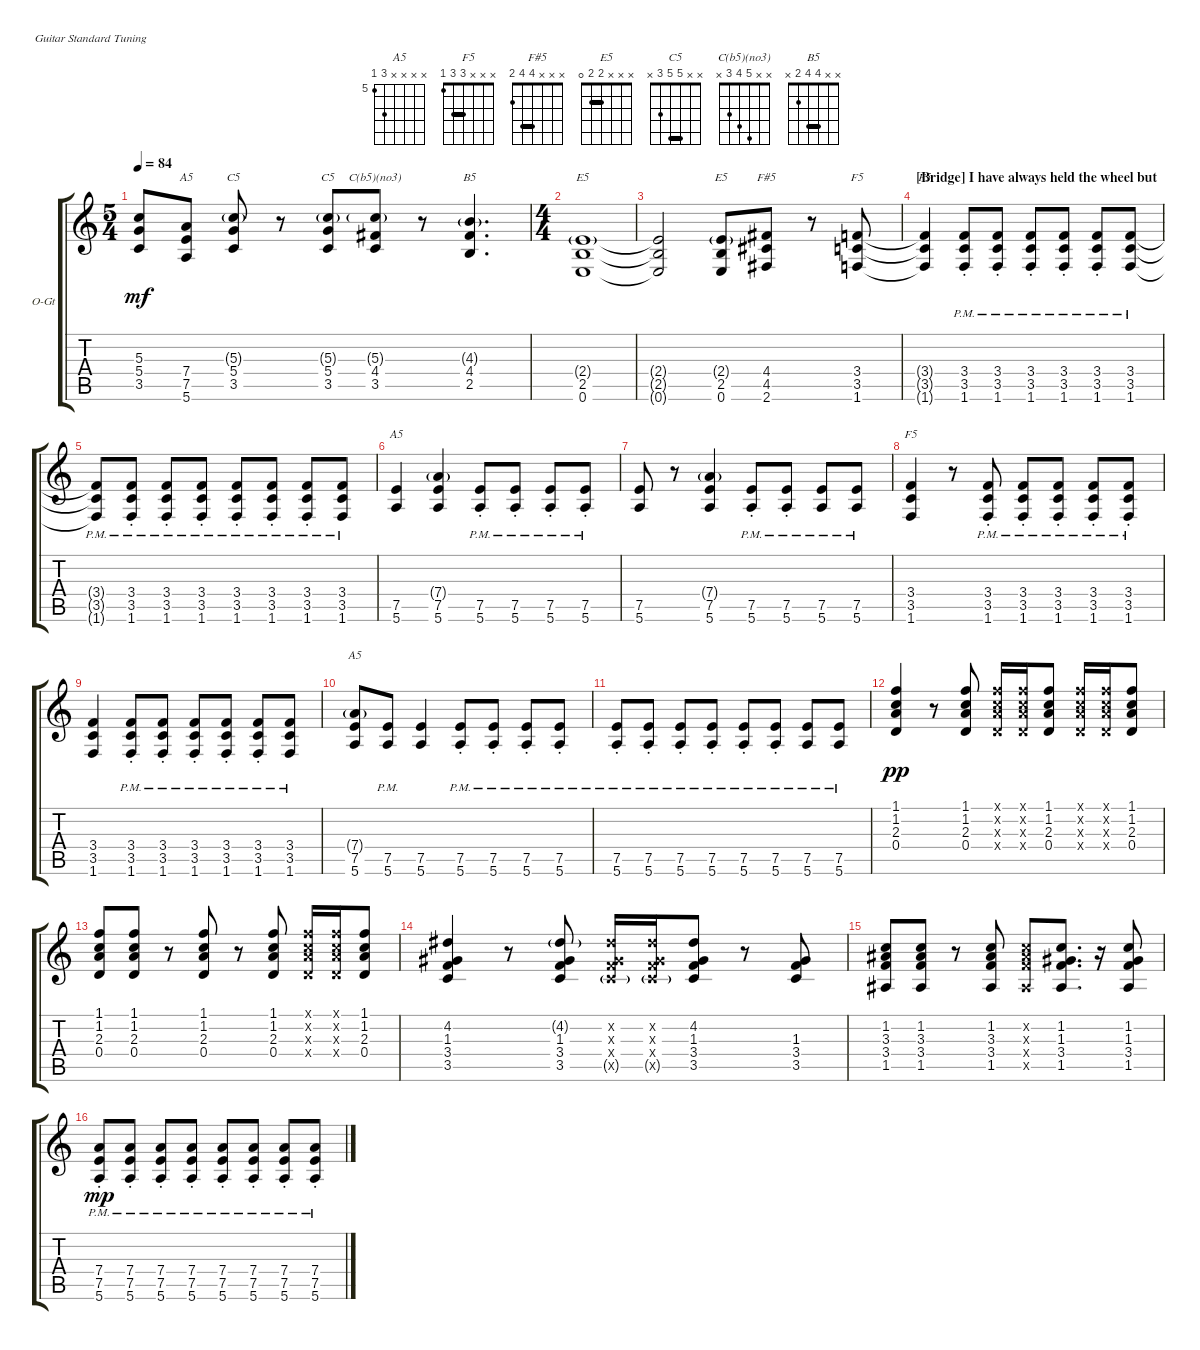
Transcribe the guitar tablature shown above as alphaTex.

\defaultSystemsLayout 4
\bracketExtendMode groupsimilarinstruments
\firstSystemTrackNameOrientation horizontal
\otherSystemsTrackNameOrientation horizontal
\track ("Overdrive Guitar" "O-Gt") {instrument overdrivenguitar}
\staff {score tabs}
\tuning (E4 B3 G3 D3 A2 E2)
\chord ("A5" x x x 7 7 5) {firstfret 5 barre 7}
\chord ("F5" x x x 3 3 1) {barre 3}
\chord ("F#5" x x x 4 4 2) {barre 4}
\chord ("E5" x x x 2 2 0) {barre 2}
\chord ("C5" x x x 5 3 x)
\chord ("C5" x x 5 5 3 x) {barre 5}
\chord ("C(b5)(no3)" x x 5 4 3 x)
\chord ("B5" x x 4 4 2 x) {barre 4}
\chord ("A5" x x x x 7 5) {firstfret 5}
\ts (5 4)
\tempo 84
\clef g2
\ks aminor
(3.5{t} 5.4{t} 5.3{t}).8{dy mf} (7.4 5.6 7.5).8{ch "A5"} (3.5 5.4 5.3{g}).8{ch "C5"} r.8 (3.5 5.4 5.3{g}).8{ch "C5"} (4.4 3.5 5.3{g}).8{ch "C(b5)(no3)"} r.8 (2.5 4.3{g} 4.4).4{d ch "B5"} |
\ts (4 4)
(2.4{g} 2.5 0.6).1{ch "E5"} |
(2.4{t} 2.5{t} 0.6{t}).2 (2.4{g} 0.6 2.5).8{ch "E5"} (4.4 2.6 4.5).8{ch "F#5"} r.8 (3.4 1.6 3.5).8{ch "F5"} |
\section ("" "[Bridge] I have always held the wheel but ")
(3.4{t} 1.6{t} 3.5{t}).4{ch "F5"} (3.4{pm st} 1.6{pm st} 3.5{pm st}).8 (3.4{pm st} 1.6{pm st} 3.5{pm st}).8 (3.4{pm st} 1.6{pm st} 3.5{pm st}).8 (3.4{pm st} 1.6{pm st} 3.5{pm st}).8 (3.4{pm st} 1.6{pm st} 3.5{pm st}).8 (3.4{pm} 1.6{pm} 3.5{pm}).8 |
(3.4{pm t} 1.6{pm t} 3.5{pm t}).8 (3.4{pm st} 1.6{pm st} 3.5{pm st}).8 (3.4{pm st} 1.6{pm st} 3.5{pm st}).8 (3.4{pm st} 1.6{pm st} 3.5{pm st}).8 (3.4{pm st} 1.6{pm st} 3.5{pm st}).8 (3.4{pm st} 1.6{pm st} 3.5{pm st}).8 (3.4{pm st} 1.6{pm st} 3.5{pm st}).8 (3.4{pm} 1.6{pm} 3.5{pm}).8 |
(5.6 7.5).4{ch "A5"} (5.6 7.5 7.4{g}).4 (5.6{pm st} 7.5{pm st}).8 (5.6{pm st} 7.5{pm st}).8 (5.6{pm st} 7.5{pm st}).8 (5.6{pm st} 7.5{pm st}).8 |
(5.6 7.5).8 r.8 (5.6 7.5 7.4{g}).4 (5.6{pm st} 7.5{pm st}).8 (5.6{pm st} 7.5{pm st}).8 (5.6{pm} 7.5{pm}).8 (5.6{pm} 7.5{pm}).8 |
(3.4 1.6 3.5).4{ch "F5"} r.8 (3.4{pm st} 1.6{pm st} 3.5{pm st}).8 (3.4{pm st} 1.6{pm st} 3.5{pm st}).8 (3.4{pm st} 1.6{pm st} 3.5{pm st}).8 (3.4{pm st} 1.6{pm st} 3.5{pm st}).8 (3.4{pm st} 1.6{pm st} 3.5{pm st}).8 |
(3.4 1.6 3.5).4 (3.4{pm st} 1.6{pm st} 3.5{pm st}).8 (3.4{pm st} 1.6{pm st} 3.5{pm st}).8 (3.4{pm st} 1.6{pm st} 3.5{pm st}).8 (3.4{pm st} 1.6{pm st} 3.5{pm st}).8 (3.4{pm st} 1.6{pm st} 3.5{pm st}).8 (3.4{pm} 1.6{pm} 3.5{pm}).8 |
(5.6 7.5 7.4{g}).8{ch "A5"} (5.6{pm} 7.5{pm}).8 (5.6 7.5).4 (5.6{pm st} 7.5{pm st}).8 (5.6{pm st} 7.5{pm st}).8 (5.6{pm st} 7.5{pm st}).8 (5.6{pm st} 7.5{pm st}).8 |
(5.6{pm st} 7.5{pm st}).8 (5.6{pm st} 7.5{pm st}).8 (5.6{pm st} 7.5{pm st}).8 (5.6{pm st} 7.5{pm st}).8 (5.6{pm st} 7.5{pm st}).8 (5.6{pm st} 7.5{pm st}).8 (5.6{pm} 7.5{pm}).8 (5.6{pm} 7.5{pm}).8 |
(0.4 2.3 1.2 1.1).4{dy pp} r.8 (0.4 2.3 1.2 1.1).8 (0.4{x} 2.3{x} 1.2{x} 1.1{x}).16 (0.4{x} 2.3{x} 1.2{x} 1.1{x}).16 (0.4 2.3 1.2 1.1).8 (0.4{x} 2.3{x} 1.2{x} 1.1{x}).16 (0.4{x} 2.3{x} 1.2{x} 1.1{x}).16 (0.4 2.3 1.2 1.1).8 |
(0.4 2.3 1.2 1.1).8 (0.4 2.3 1.2 1.1).8 r.8 (0.4 2.3 1.2 1.1).8 r.8 (0.4 2.3 1.2 1.1).8 (0.4{x} 2.3{x} 1.2{x} 1.1{x}).16 (0.4{x} 2.3{x} 1.2{x} 1.1{x}).16 (0.4 2.3 1.2 1.1).8 |
(4.2 1.3 3.4 3.5).4 r.8 (4.2{g} 1.3 3.4 3.5).8 (4.2{x} 1.3{x} 3.4{x} 3.5{g x}).16 (4.2{x} 1.3{x} 3.4{x} 3.5{g x}).16 (4.2 1.3 3.4 3.5).8 r.8 (1.3 3.4 3.5).8 |
(1.2 3.4 1.5 3.3).8 (1.2 3.4 1.5 3.3).8 r.8 (1.2 3.4 1.5 3.3).8 (1.2{x} 3.4{x} 1.5{x} 3.3{x}).8 (1.2 1.3 3.4 1.5).8{d} r.16 (1.2 1.3 3.4 1.5).8 |
(5.6{pm st} 7.5{pm st} 7.4{pm st}).8{dy mp} (5.6{pm st} 7.5{pm st} 7.4{pm st}).8 (5.6{pm st} 7.5{pm st} 7.4{pm st}).8 (5.6{pm st} 7.5{pm st} 7.4{pm st}).8 (5.6{pm st} 7.5{pm st} 7.4{pm st}).8 (5.6{pm st} 7.5{pm st} 7.4{pm st}).8 (5.6{pm st} 7.5{pm st} 7.4{pm st}).8 (5.6{pm st} 7.5{pm st} 7.4{pm st}).8
